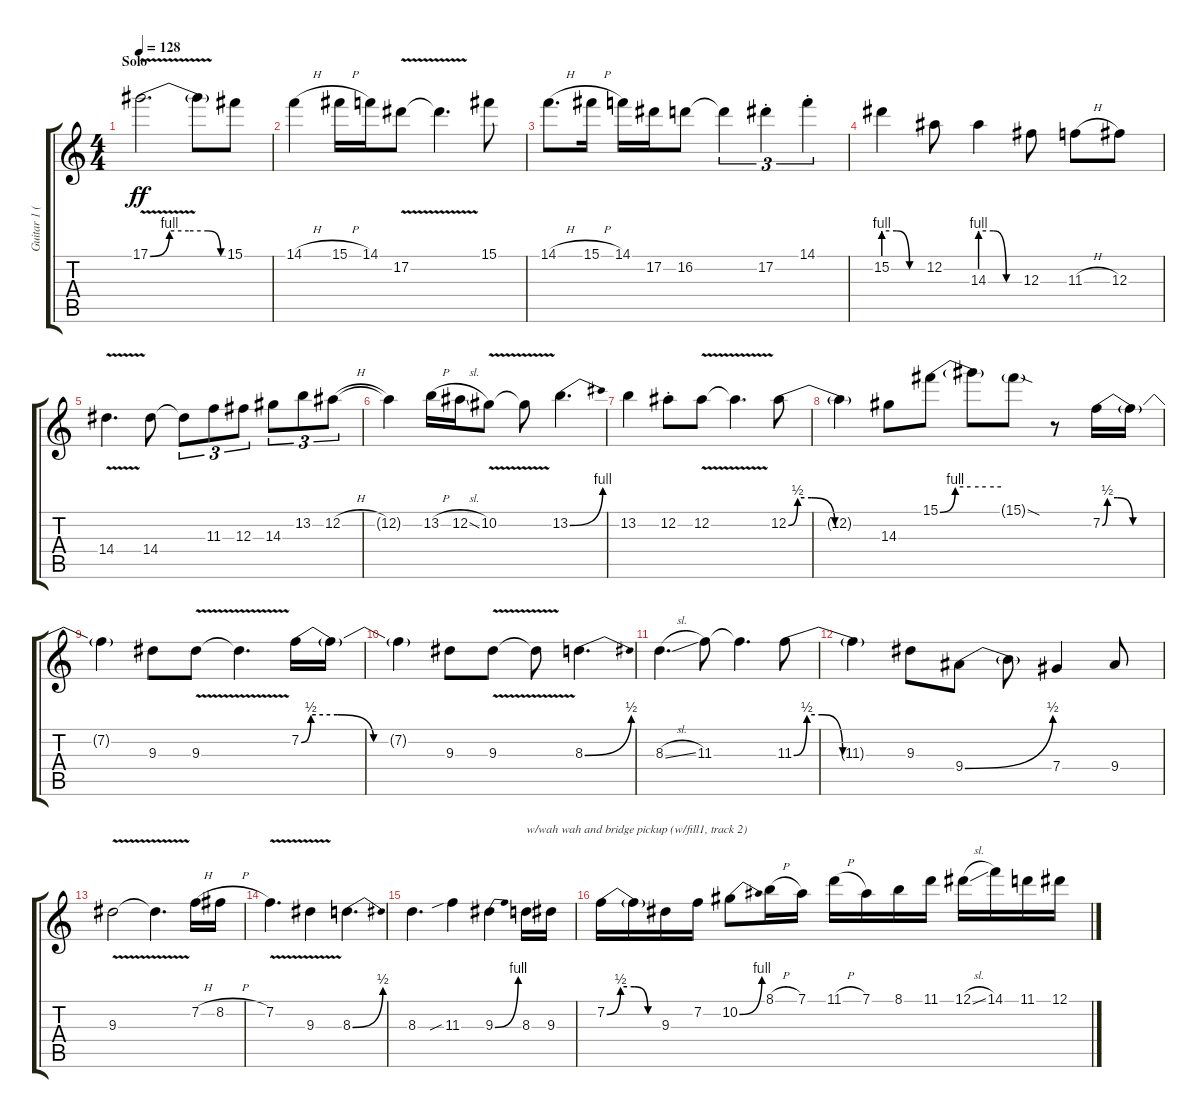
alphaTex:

\track ("Guitar 1 (Slash)" "Guitar 1 (") {instrument overdrivenguitar}
\staff {score tabs}
\tuning (Eb4 Bb3 Gb3 Db3 Ab2 Eb2) {hide}
\ts (4 4)
\section ("" "Solo")
\tempo 128
\clef g2
\ks c
17.1{be (custom 0 0 15 4 30 4 45 4 55 0 60 0) v}.2{d dy ff} 17.1{t}.8 15.1.8 |
14.1{h}.4 15.1{h}.16 14.1.16 17.2{v}.8 17.2{t}.4{d} 15.1.8 |
14.1{h}.8{d} 15.1{h}.16 14.1.16 17.2.16 16.2.8 16.2{t}.4{tu (3 2)} 17.2{st}.4{tu (3 2)} 14.1{st}.4{tu (3 2)} |
15.2{be (custom 0 4 20 4 40 0 60 0)}.4 12.2.8 14.3{be (custom 0 4 20 4 40 0 60 0)}.4 12.3.8 11.3{h}.8 12.3.8 |
14.4{v}.4{d} 14.4.8 14.4{t}.8{tu (3 2)} 11.3.8{tu (3 2)} 12.3.8{tu (3 2)} 14.3.8{tu (3 2)} 13.2.8{tu (3 2)} 12.2{h}.8{tu (3 2)} |
12.2{t}.4 13.2{h}.16 12.2{sl}.16 10.2{v}.8 10.2{t}.8 13.2{be (bend 0 0 60 4)}.4{d} |
13.2.4 12.2{st}.8 12.2{v}.8 12.2{t}.4{d} 12.2{be (custom 0 0 6 2 15 2 30 0 45 0 60 0)}.8 |
12.2{t}.4 14.3.8 15.1{be (custom 0 0 15 4 30 4 45 4 60 4)}.8 15.1{t}.8 15.1{sod g}.8 r.8 7.2{be (custom 0 0 5 2 15 2 30 0 45 0 60 0)}.16 7.2{t}.16 |
7.2{t}.4 9.3.8 9.3{v}.8 9.3{t}.4{d} 7.2{be (custom 0 0 4 2 15 2 30 0 45 0 60 0)}.16 7.2{t}.16 |
7.2{t}.4 9.3.8 9.3{v}.8 9.3{t}.8 8.3{be (bend 0 0 60 2)}.4{d} |
8.3{sl}.4{d} 11.3.8 11.3{t}.4{d} 11.3{be (custom 0 0 7 2 15 2 26 0 45 0 60 0)}.8 |
11.3{t}.4 9.3.8 9.4{be (bend 0 0 60 2)}.8 9.4{t}.8 7.4.4 9.4.8 |
9.3{v}.2 9.3{t}.4{d} 7.2{h}.16 8.2{h}.16 |
7.2{v}.4{d} 9.3{v}.4 8.3{be (bend 0 0 60 2)}.4{d} |
8.3.4{d} 11.3{sib}.4 9.3{be (bend 0 0 60 4)}.4 8.3.16{txt "w/wah wah and bridge pickup (w/fill1, track 2)"} 9.3.16 |
7.2{be (custom 0 0 15 2 30 2 45 0 60 0)}.16 7.2{t}.16 9.3.16 7.2.16 10.2{be (bend 0 0 60 4)}.8 8.1{h}.16 7.1.16 11.1{h}.16 7.1.16 8.1.16 11.1.16 12.1{sl}.16 14.1.16 11.1.16 12.1.16
